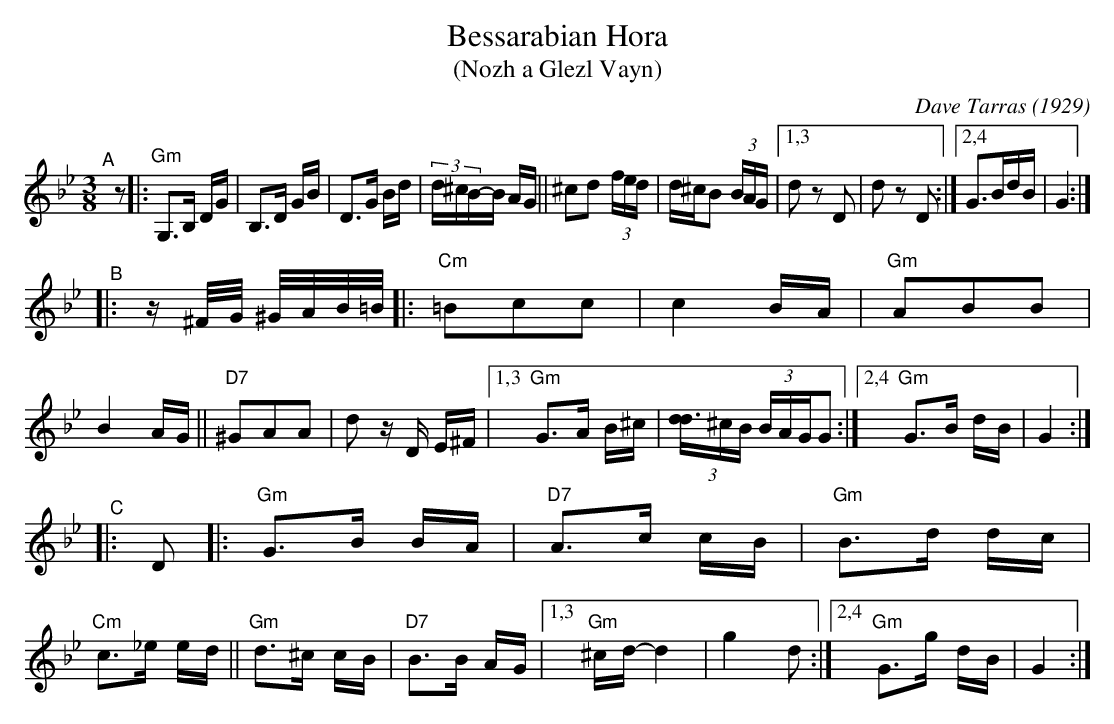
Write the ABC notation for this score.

X:1
T: Bessarabian Hora
T: (Nozh a Glezl Vayn)
C: Dave Tarras (1929)
M: 3/8
L: 1/16
K: Gm
"^A"[|] z2 |:\
"Gm"G,3B, DG | B,3D GB | D3G Bd | (3d^cB-B AG || ^c2d2 (3fed | d^cB2 (3BAG |[1,3 d2 z2 D2 | d2 z2 D2 \
                                                                          :|[2,4 G3BdB | G4 :|
"^B"|: z^F/G/ ^G/A/B/=B/ |:\
"Cm"=B2c2c2 | c4 BA | "Gm"A2B2B2 | B4 AG || "D7"^G2A2A2 | d2 zD E^F |[1,3 "Gm"G3A B^c | (3[dd6]^cB (3BAGG2 \
                                                                   :|[2,4 "Gm"G3B dB | G4 :|
"^C"|: D2 |:\
"Gm"G3B BA | "D7"A3c cB | "Gm"B3d dc | "Cm"c3_e ed || "Gm"d3^c cB | "D7"B3B AG |[1,3 "Gm"^cd- d4 | g4 d2 \
                                                                              :|[2,4 "Gm"G3g dB | G4 :|
